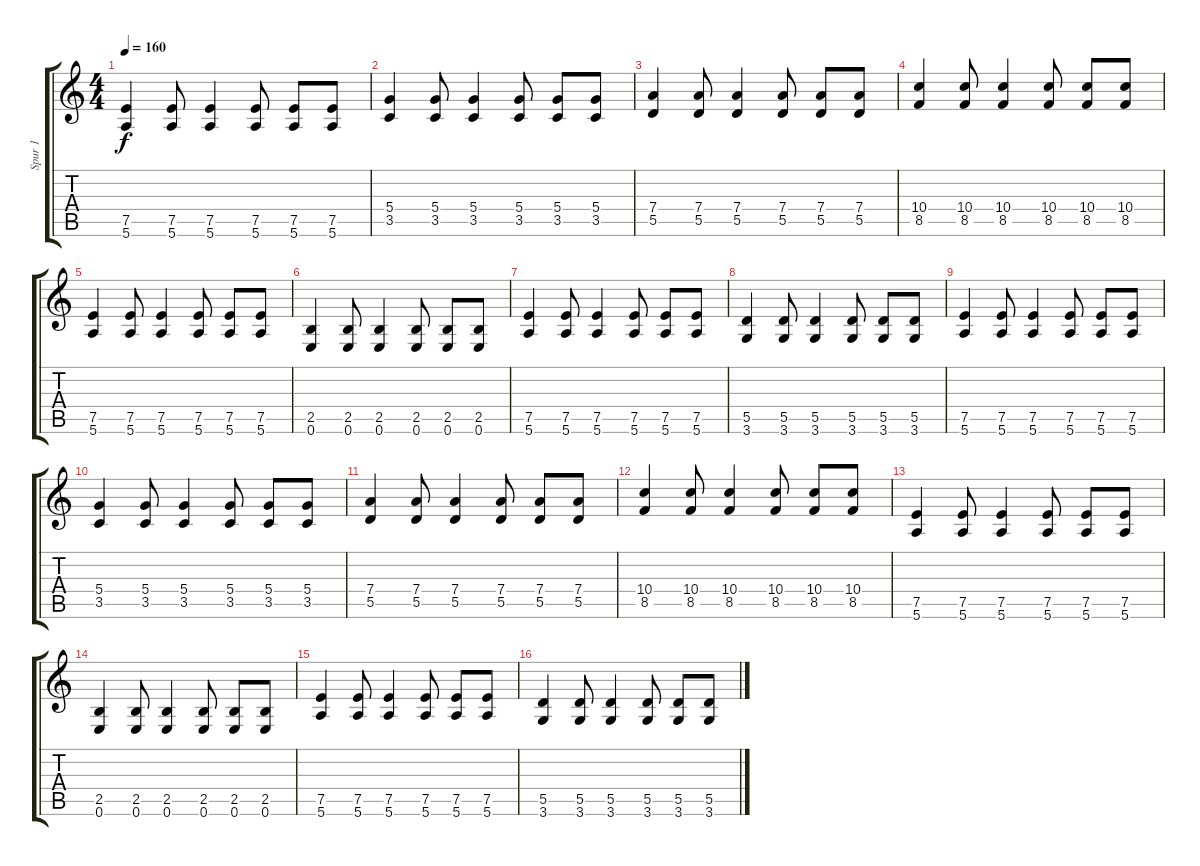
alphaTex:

\track ("Spur 1" "Spur 1") {instrument distortionguitar}
\staff {score tabs}
\tuning (E4 B3 G3 D3 A2 E2) {hide}
\ts (4 4)
\tempo 160
\clef g2
\ks c
(7.5 5.6).4{dy f} (7.5 5.6).8 (7.5 5.6).4 (7.5 5.6).8 (7.5 5.6).8 (7.5 5.6).8 |
(5.4 3.5).4 (5.4 3.5).8 (5.4 3.5).4 (5.4 3.5).8 (5.4 3.5).8 (5.4 3.5).8 |
(7.4 5.5).4 (7.4 5.5).8 (7.4 5.5).4 (7.4 5.5).8 (7.4 5.5).8 (7.4 5.5).8 |
(10.4 8.5).4 (10.4 8.5).8 (10.4 8.5).4 (10.4 8.5).8 (10.4 8.5).8 (10.4 8.5).8 |
(7.5 5.6).4 (7.5 5.6).8 (7.5 5.6).4 (7.5 5.6).8 (7.5 5.6).8 (7.5 5.6).8 |
(2.5 0.6).4 (2.5 0.6).8 (2.5 0.6).4 (2.5 0.6).8 (2.5 0.6).8 (2.5 0.6).8 |
(7.5 5.6).4 (7.5 5.6).8 (7.5 5.6).4 (7.5 5.6).8 (7.5 5.6).8 (7.5 5.6).8 |
(5.5 3.6).4 (5.5 3.6).8 (5.5 3.6).4 (5.5 3.6).8 (5.5 3.6).8 (5.5 3.6).8 |
(7.5 5.6).4 (7.5 5.6).8 (7.5 5.6).4 (7.5 5.6).8 (7.5 5.6).8 (7.5 5.6).8 |
(5.4 3.5).4 (5.4 3.5).8 (5.4 3.5).4 (5.4 3.5).8 (5.4 3.5).8 (5.4 3.5).8 |
(7.4 5.5).4 (7.4 5.5).8 (7.4 5.5).4 (7.4 5.5).8 (7.4 5.5).8 (7.4 5.5).8 |
(10.4 8.5).4 (10.4 8.5).8 (10.4 8.5).4 (10.4 8.5).8 (10.4 8.5).8 (10.4 8.5).8 |
(7.5 5.6).4 (7.5 5.6).8 (7.5 5.6).4 (7.5 5.6).8 (7.5 5.6).8 (7.5 5.6).8 |
(2.5 0.6).4 (2.5 0.6).8 (2.5 0.6).4 (2.5 0.6).8 (2.5 0.6).8 (2.5 0.6).8 |
(7.5 5.6).4 (7.5 5.6).8 (7.5 5.6).4 (7.5 5.6).8 (7.5 5.6).8 (7.5 5.6).8 |
(5.5 3.6).4 (5.5 3.6).8 (5.5 3.6).4 (5.5 3.6).8 (5.5 3.6).8 (5.5 3.6).8
